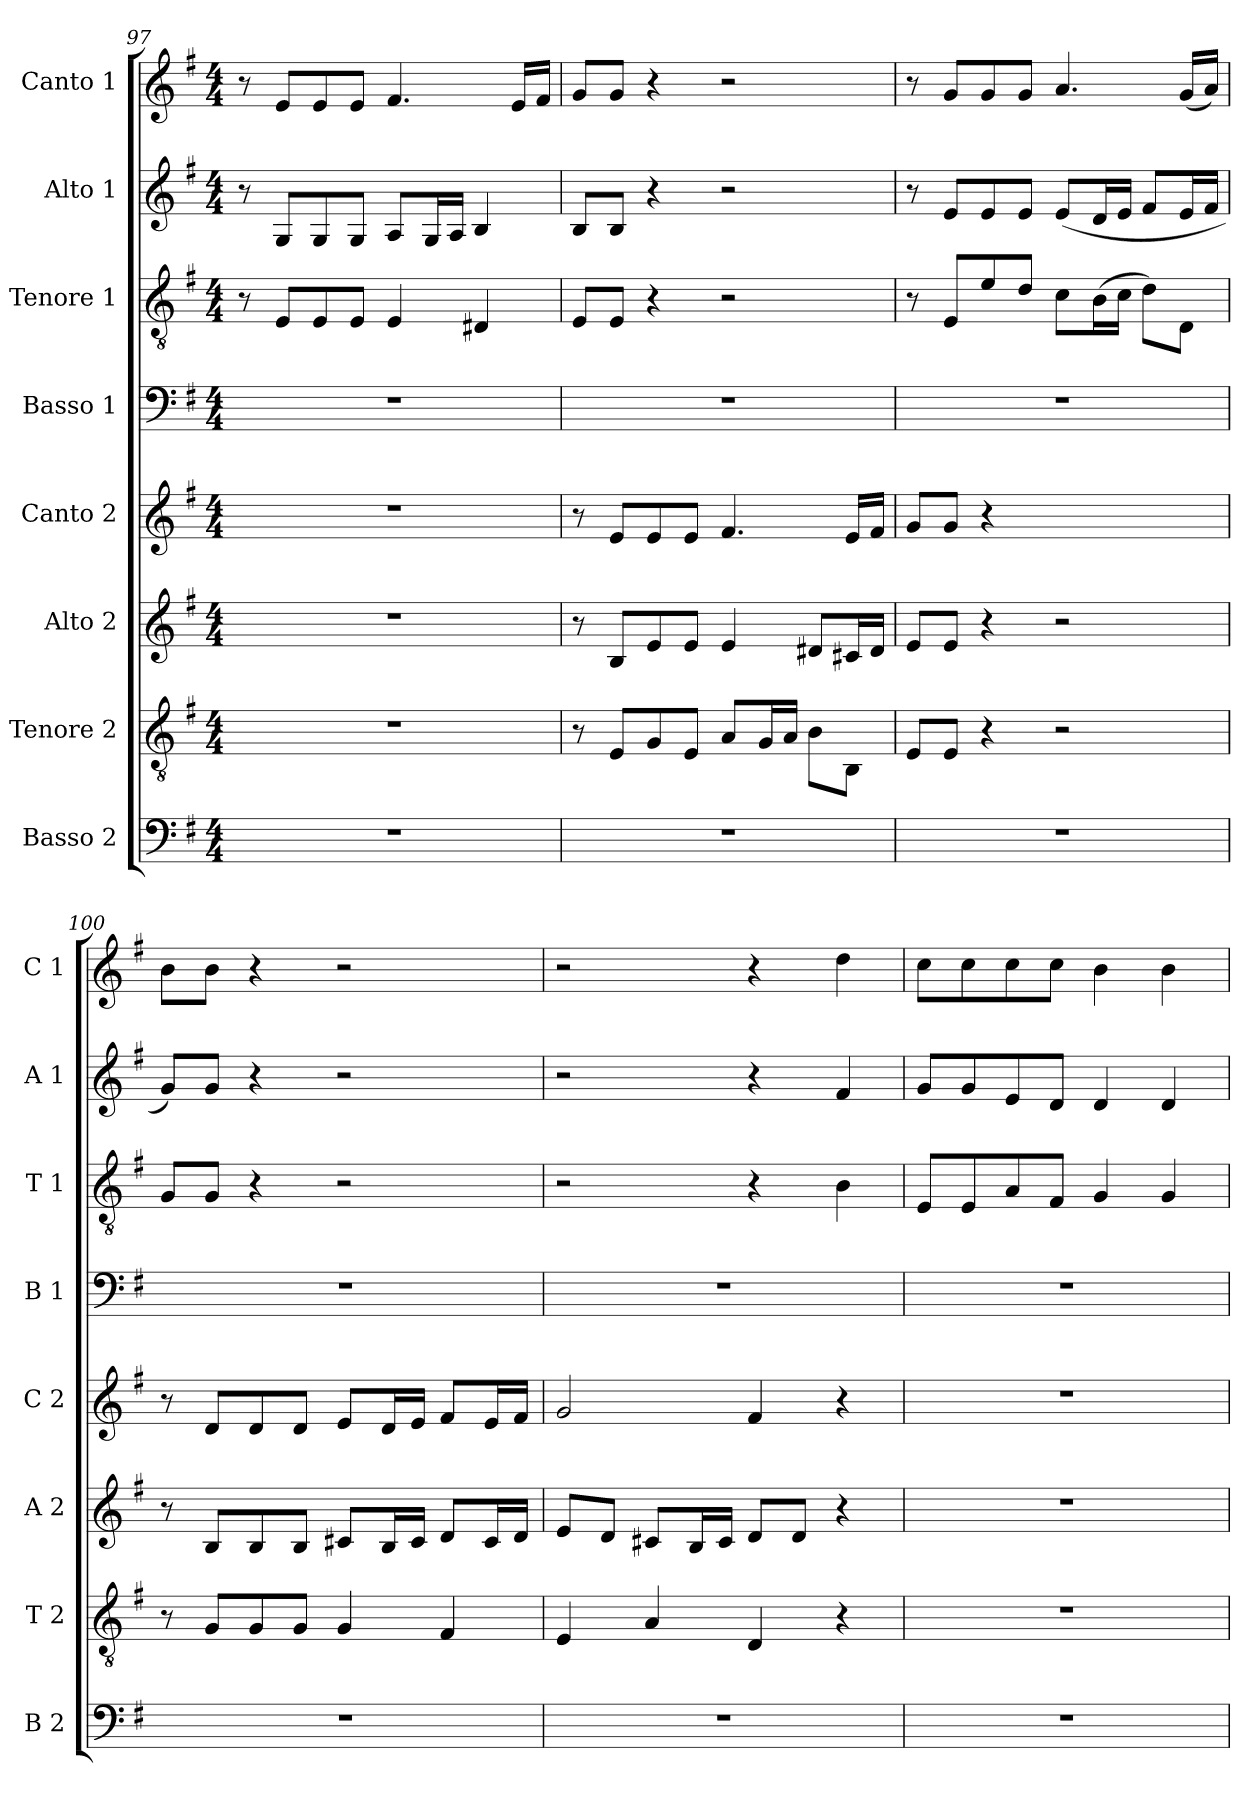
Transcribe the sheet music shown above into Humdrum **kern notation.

**kern	**kern	**kern	**kern	**kern	**kern	**kern	**kern
*part8	*part7	*part6	*part5	*part4	*part3	*part2	*part1
*staff8	*staff7	*staff6	*staff5	*staff4	*staff3	*staff2	*staff1
*I"Basso 2	*I"Tenore 2	*I"Alto 2	*I"Canto 2	*I"Basso 1	*I"Tenore 1	*I"Alto 1	*I"Canto 1
*I'B 2	*I'T 2	*I'A 2	*I'C 2	*I'B 1	*I'T 1	*I'A 1	*I'C 1
!!LO:PB:g=z
*clefF4	*clefGv2	*clefG2	*clefG2	*clefF4	*clefGv2	*clefG2	*clefG2
*k[f#]	*k[f#]	*k[f#]	*k[f#]	*k[f#]	*k[f#]	*k[f#]	*k[f#]
*G:	*G:	*G:	*G:	*G:	*G:	*G:	*G:
*M4/4	*M4/4	*M4/4	*M4/4	*M4/4	*M4/4	*M4/4	*M4/4
*MM85	*MM85	*MM85	*MM85	*MM85	*MM85	*MM85	*MM85
=97	=97	=97	=97	=97	=97	=97	=97
1r	1r	1r	1r	1r	8r	8r	8r
.	.	.	.	.	8E/L	8G/L	8e/L
.	.	.	.	.	8E/	8G/	8e/
.	.	.	.	.	8E/J	8G/J	8e/J
.	.	.	.	.	4E/	8A/L	4.f#/
.	.	.	.	.	.	16G/L	.
.	.	.	.	.	.	16A/JJ	.
.	.	.	.	.	4D#X/	4B/	.
.	.	.	.	.	.	.	16e/LL
.	.	.	.	.	.	.	16f#/JJ
=98	=98	=98	=98	=98	=98	=98	=98
1r	8r	8r	8r	1r	8E/L	8B/L	8g/L
.	8E/L	8B/L	8e/L	.	8E/J	8B/J	8g/J
.	8G/	8e/	8e/	.	4r	4r	4r
.	8E/J	8e/J	8e/J	.	.	.	.
.	8A/L	4e/	4.f#/	.	2r	2r	2r
.	16G/L	.	.	.	.	.	.
.	16A/JJ	.	.	.	.	.	.
.	8B\L	8d#X/L	.	.	.	.	.
.	8BB\J	16c#X/L	16e/LL	.	.	.	.
.	.	16d#/JJ	16f#/JJ	.	.	.	.
=99	=99	=99	=99	=99	=99	=99	=99
1r	8E/L	8e/L	8g/L	1r	8r	8r	8r
.	8E/J	8e/J	8g/J	.	8E/L	8e/L	8g/L
.	4r	4r	4r	.	8e/	8e/	8g/
.	.	.	.	.	8d/J	8e/J	8g/J
.	2r	2r	2ryy	.	8c\L	(8e/L	4.a/
.	.	.	.	.	(>16B\L	16d/L	.
.	.	.	.	.	16c\JJ	16e/JJ	.
.	.	.	.	.	8d\L)	8f#/L	.
.	.	.	.	.	8D\J	16e/L	(16g/LL
.	.	.	.	.	.	16f#/JJ	16a/JJ)
!!LO:LB:g=z
=100	=100	=100	=100	=100	=100	=100	=100
1r	8r	8r	8r	1r	8G/L	8g/L)	8b\L
.	8G/L	8B/L	8d/L	.	8G/J	8g/J	8b\J
.	8G/	8B/	8d/	.	4r	4r	4r
.	8G/J	8B/J	8d/J	.	.	.	.
.	4G/	8c#X/L	8e/L	.	2r	2r	2r
.	.	16B/L	16d/L	.	.	.	.
.	.	16c#/JJ	16e/JJ	.	.	.	.
.	4F#/	8d/L	8f#/L	.	.	.	.
.	.	16c#/L	16e/L	.	.	.	.
.	.	16d/JJ	16f#/JJ	.	.	.	.
=101	=101	=101	=101	=101	=101	=101	=101
1r	4E/	8e/L	2g/	1r	2r	2r	2r
.	.	8d/J	.	.	.	.	.
.	4A/	8c#X/L	.	.	.	.	.
.	.	16B/L	.	.	.	.	.
.	.	16c#/JJ	.	.	.	.	.
.	4D/	8d/L	4f#/	.	4r	4r	4r
.	.	8d/J	.	.	.	.	.
.	4r	4r	4r	.	4B\	4f#/	4dd\
=102	=102	=102	=102	=102	=102	=102	=102
1r	1r	1r	1r	1r	8E/L	8g/L	8cc\L
.	.	.	.	.	8E/	8g/	8cc\
.	.	.	.	.	8A/	8e/	8cc\
.	.	.	.	.	8F#/J	8d/J	8cc\J
.	.	.	.	.	4G/	4d/	4b\
.	.	.	.	.	4G/	4d/	4b\
=	=	=	=	=	=	=	=
*-	*-	*-	*-	*-	*-	*-	*-
